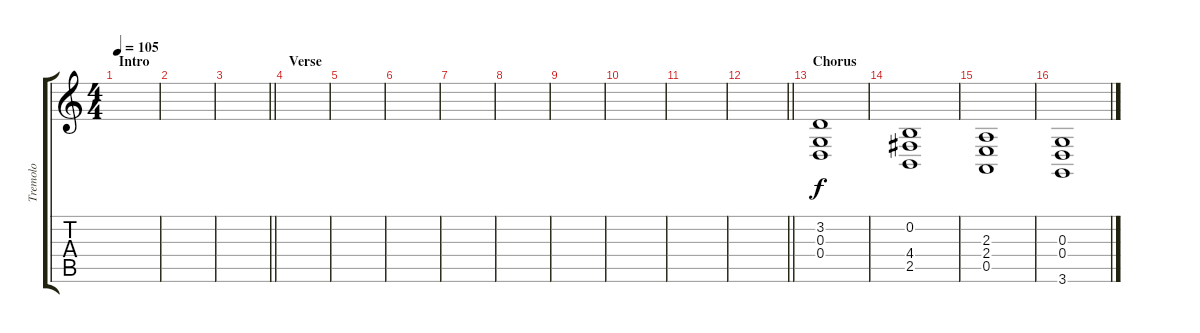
\track ("Tremolo" "Tremolo") {instrument tremolostrings}
\staff {score tabs}
\tuning (E4 B3 G3 D3 A2 E2) {hide}
\ts (4 4)
\section ("" "Intro")
\tempo 105
\clef g2
\ks c
|
|
\barLineRight lightlight
|
\section ("" "Verse")
|
|
|
|
|
|
|
|
\barLineRight lightlight
|
\section ("" "Chorus")
(3.2 0.3 0.4).1 |
(0.2 4.4 2.5).1 |
(2.3 2.4 0.5).1 |
(0.3 0.4 3.6).1
